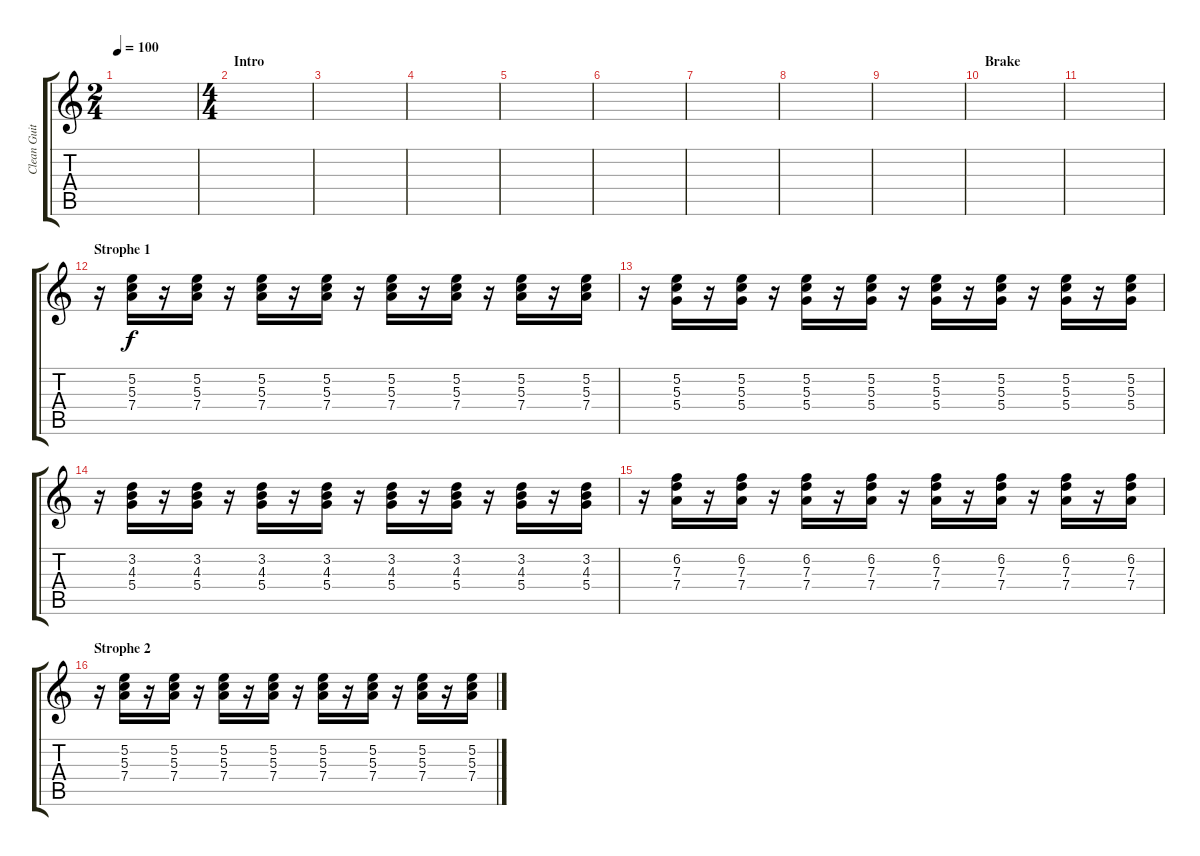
\track ("Clean Guitar" "Clean Guit") {instrument electricguitarclean}
\staff {score tabs}
\tuning (E4 B3 G3 D3 A2 E2) {hide}
\ts (2 4)
\tempo 100
\clef g2
\ks c
|
\ts (4 4)
\section ("" "Intro")
|
|
|
|
|
|
|
|
\section ("" "Brake")
|
|
\section ("" "Strophe 1")
r.16 (5.2 5.3 7.4).16 r.16 (5.2 5.3 7.4).16 r.16 (5.2 5.3 7.4).16 r.16 (5.2 5.3 7.4).16 r.16 (5.2 5.3 7.4).16 r.16 (5.2 5.3 7.4).16 r.16 (5.2 5.3 7.4).16 r.16 (5.2 5.3 7.4).16 |
r.16 (5.2 5.3 5.4).16 r.16 (5.2 5.3 5.4).16 r.16 (5.2 5.3 5.4).16 r.16 (5.2 5.3 5.4).16 r.16 (5.2 5.3 5.4).16 r.16 (5.2 5.3 5.4).16 r.16 (5.2 5.3 5.4).16 r.16 (5.2 5.3 5.4).16 |
r.16 (3.2 4.3 5.4).16 r.16 (3.2 4.3 5.4).16 r.16 (3.2 4.3 5.4).16 r.16 (3.2 4.3 5.4).16 r.16 (3.2 4.3 5.4).16 r.16 (3.2 4.3 5.4).16 r.16 (3.2 4.3 5.4).16 r.16 (3.2 4.3 5.4).16 |
r.16 (6.2 7.3 7.4).16 r.16 (6.2 7.3 7.4).16 r.16 (6.2 7.3 7.4).16 r.16 (6.2 7.3 7.4).16 r.16 (6.2 7.3 7.4).16 r.16 (6.2 7.3 7.4).16 r.16 (6.2 7.3 7.4).16 r.16 (6.2 7.3 7.4).16 |
\section ("" "Strophe 2")
r.16 (5.2 5.3 7.4).16 r.16 (5.2 5.3 7.4).16 r.16 (5.2 5.3 7.4).16 r.16 (5.2 5.3 7.4).16 r.16 (5.2 5.3 7.4).16 r.16 (5.2 5.3 7.4).16 r.16 (5.2 5.3 7.4).16 r.16 (5.2 5.3 7.4).16
